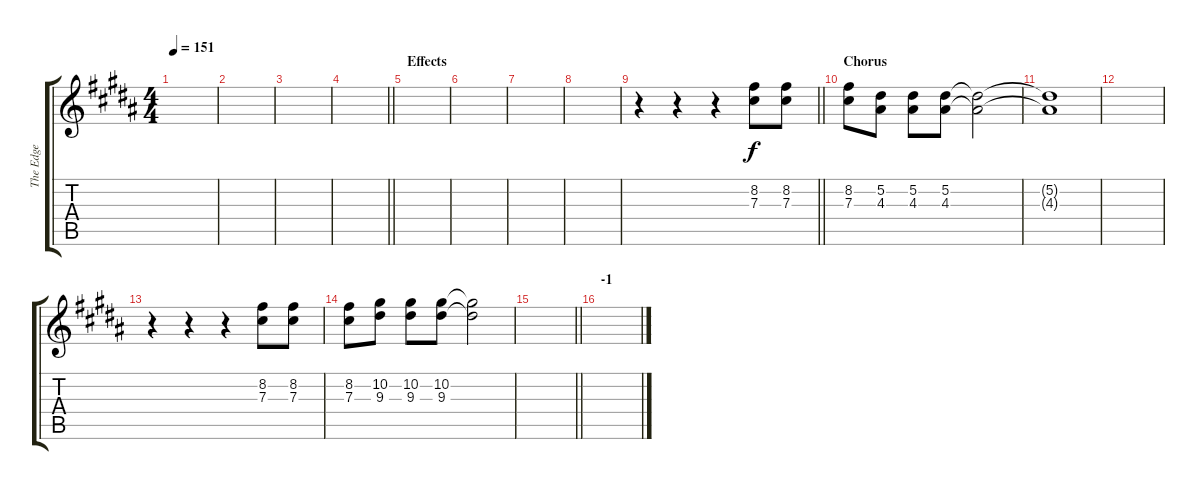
\track ("The Edge" "The Edge") {instrument overdrivenguitar}
\staff {score tabs}
\tuning (Eb4 Bb3 Gb3 Db3 Ab2 Eb2) {hide}
\ts (4 4)
\tempo 151
\clef g2
\ks b
|
|
|
\barLineRight lightlight
|
\section ("" "Effects")
|
|
|
|
\barLineRight lightlight
r.4 r.4 r.4 (8.2 7.3).8 (8.2 7.3).8 |
\section ("" "Chorus")
(8.2 7.3).8 (5.2 4.3).8 (5.2 4.3).8 (5.2 4.3).8 (5.2{t} 4.3{t}).2 |
(5.2{t} 4.3{t}).1 |
|
r.4 r.4 r.4 (8.2 7.3).8 (8.2 7.3).8 |
(8.2 7.3).8 (10.2 9.3).8 (10.2 9.3).8 (10.2 9.3).8 (10.2{t} 9.3{t}).2 |
\barLineRight lightlight
|
\section ("" "-1")
